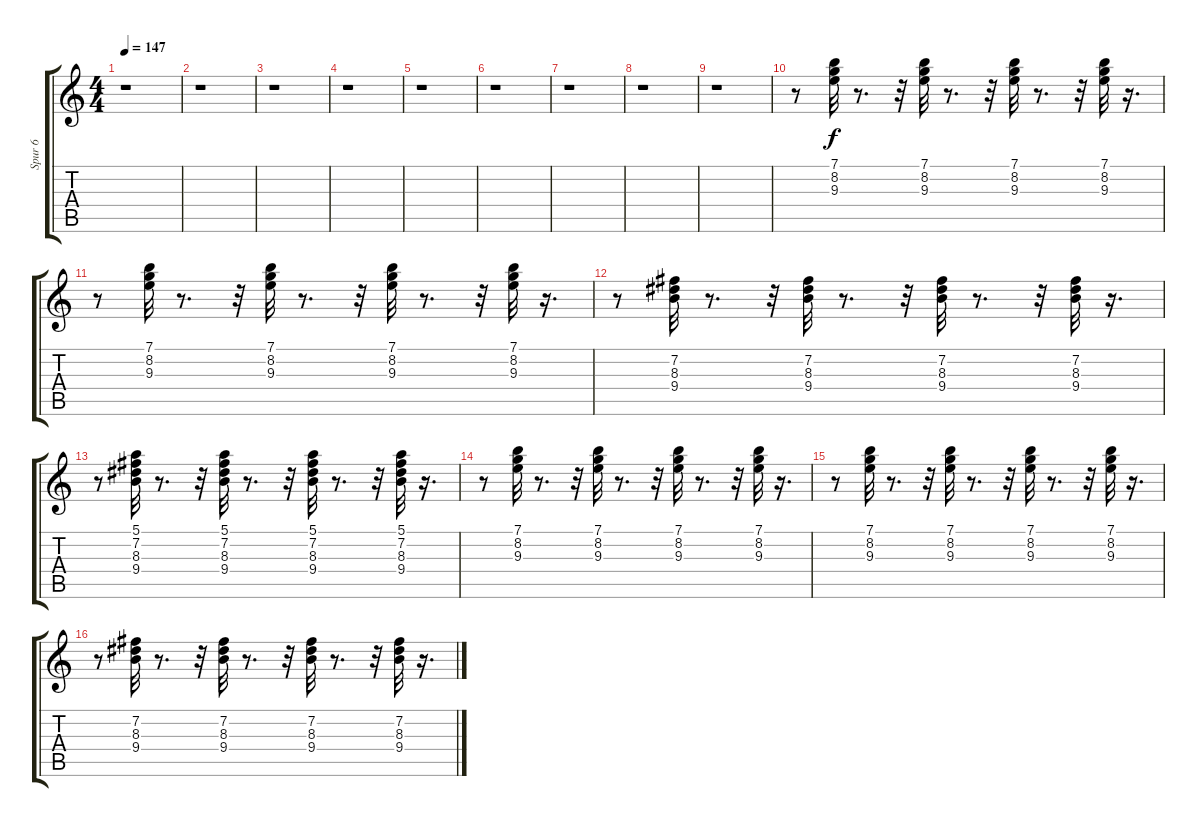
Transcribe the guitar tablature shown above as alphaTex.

\track ("Spur 6" "Spur 6") {instrument distortionguitar}
\staff {score tabs}
\tuning (E4 B3 G3 D3 A2 E2) {hide}
\ts (4 4)
\tempo 147
\clef g2
\ks c
r.1{dy f instrument distortionguitar} |
r.1 |
r.1 |
r.1 |
r.1 |
r.1 |
r.1 |
r.1 |
r.1 |
r.8 (7.1 8.2 9.3).32 r.8{d} r.32 (7.1 8.2 9.3).32 r.8{d} r.32 (7.1 8.2 9.3).32 r.8{d} r.32 (7.1 8.2 9.3).32 r.16{d} |
r.8 (7.1 8.2 9.3).32 r.8{d} r.32 (7.1 8.2 9.3).32 r.8{d} r.32 (7.1 8.2 9.3).32 r.8{d} r.32 (7.1 8.2 9.3).32 r.16{d} |
r.8 (7.2 8.3 9.4).32 r.8{d} r.32 (7.2 8.3 9.4).32 r.8{d} r.32 (7.2 8.3 9.4).32 r.8{d} r.32 (7.2 8.3 9.4).32 r.16{d} |
r.8 (5.1 7.2 8.3 9.4).32 r.8{d} r.32 (5.1 7.2 8.3 9.4).32 r.8{d} r.32 (5.1 7.2 8.3 9.4).32 r.8{d} r.32 (5.1 7.2 8.3 9.4).32 r.16{d} |
r.8 (7.1 8.2 9.3).32 r.8{d} r.32 (7.1 8.2 9.3).32 r.8{d} r.32 (7.1 8.2 9.3).32 r.8{d} r.32 (7.1 8.2 9.3).32 r.16{d} |
r.8 (7.1 8.2 9.3).32 r.8{d} r.32 (7.1 8.2 9.3).32 r.8{d} r.32 (7.1 8.2 9.3).32 r.8{d} r.32 (7.1 8.2 9.3).32 r.16{d} |
r.8 (7.2 8.3 9.4).32 r.8{d} r.32 (7.2 8.3 9.4).32 r.8{d} r.32 (7.2 8.3 9.4).32 r.8{d} r.32 (7.2 8.3 9.4).32 r.16{d}
